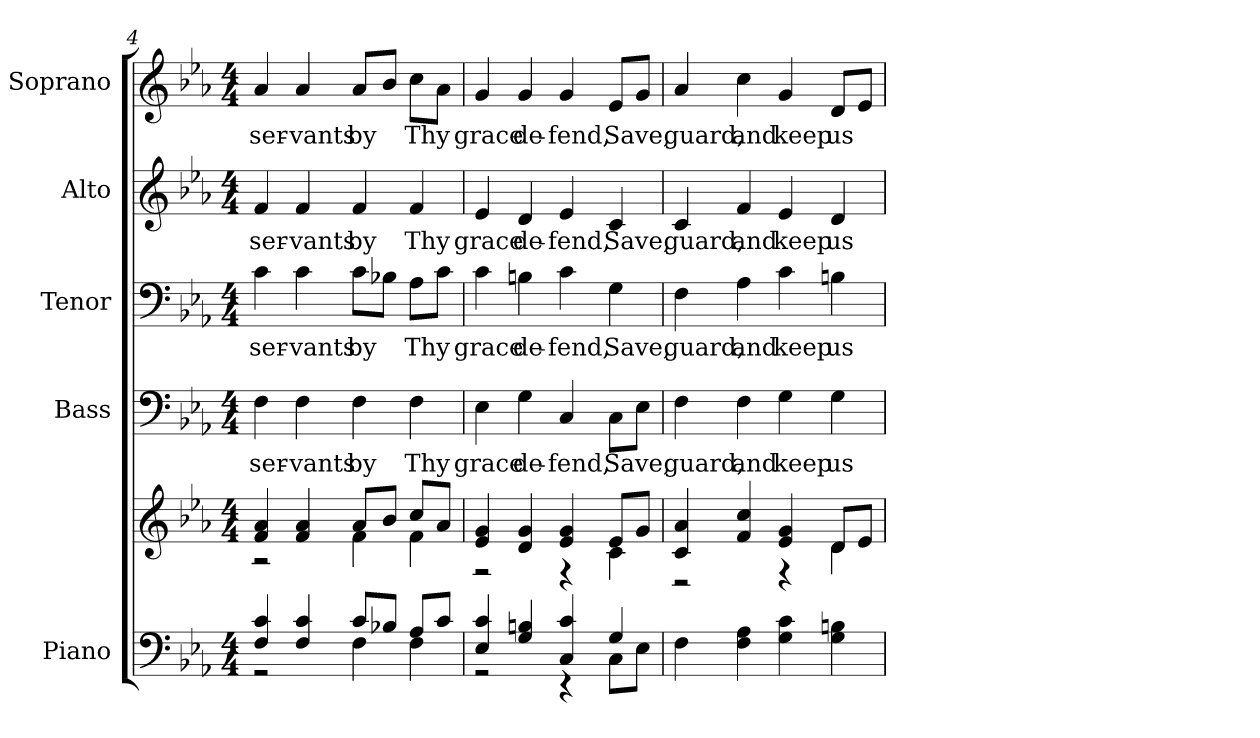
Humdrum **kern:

**kern	**kern	**kern	**text	**kern	**text	**kern	**text	**kern	**text
*part5	*part5	*part4	*part4	*part3	*part3	*part2	*part2	*part1	*part1
*staff6	*staff5	*staff4	*staff4	*staff3	*staff3	*staff2	*staff2	*staff1	*staff1
*I"Piano	*	*I"Bass	*	*I"Tenor	*	*I"Alto	*	*I"Soprano	*
*I'Pno.	*	*I'B.	*	*I'T.	*	*I'A.	*	*I'S.	*
*clefF4	*clefG2	*clefF4	*	*clefF4	*	*clefG2	*	*clefG2	*
*k[b-e-a-]	*k[b-e-a-]	*k[b-e-a-]	*	*k[b-e-a-]	*	*k[b-e-a-]	*	*k[b-e-a-]	*
*E-:	*E-:	*E-:	*	*E-:	*	*E-:	*	*E-:	*
*M4/4	*M4/4	*M4/4	*	*M4/4	*	*M4/4	*	*M4/4	*
=4	=4	=4	=4	=4	=4	=4	=4	=4	=4
*^	*^	*	*	*	*	*	*	*	*
!	!	!	!	!	!LO:LY:b:color=#000000	!	!	!	!	!	!
!	!	!	!	!	!	!	!LO:LY:b:color=#000000	!	!	!	!
!	!	!	!	!	!	!	!	!	!LO:LY:b:color=#000000	!	!
!	!	!	!	!	!	!	!	!	!	!	!LO:LY:b:color=#000000
4Fi/ 4ci	2r	4fi/ 4a-i	2r	4Fi\	ser-	4ci\	ser-	4fi/	ser-	4a-i/	ser-
!	!	!	!	!	!LO:LY:b:color=#000000	!	!	!	!	!	!
!	!	!	!	!	!	!	!LO:LY:b:color=#000000	!	!	!	!
!	!	!	!	!	!	!	!	!	!LO:LY:b:color=#000000	!	!
!	!	!	!	!	!	!	!	!	!	!	!LO:LY:b:color=#000000
4Fi/ 4ci	.	4fi/ 4a-i	.	4Fi\	-vants	4ci\	-vants	4fi/	-vants	4a-i/	-vants
!	!	!	!	!	!LO:LY:b:color=#000000	!	!	!	!	!	!
!	!	!	!	!	!	!	!LO:LY:b:color=#000000	!	!	!	!
!	!	!	!	!	!	!	!	!	!LO:LY:b:color=#000000	!	!
!	!	!	!	!	!	!	!	!	!	!	!LO:LY:b:color=#000000
8ci/L	4Fi\	8a-i/L	4fi\	4Fi\	by	8ci\L	by	4fi/	by	8a-i/L	by
8B-Xi/J	.	8b-i/J	.	.	.	8B-Xi\J	.	.	.	8b-i/J	.
!	!	!	!	!	!LO:LY:b:color=#000000	!	!	!	!	!	!
!	!	!	!	!	!	!	!LO:LY:b:color=#000000	!	!	!	!
!	!	!	!	!	!	!	!	!	!LO:LY:b:color=#000000	!	!
!	!	!	!	!	!	!	!	!	!	!	!LO:LY:b:color=#000000
8A-i/L	4Fi\	8cci/L	4fi\	4Fi\	Thy	8A-i\L	Thy	4fi/	Thy	8cci\L	Thy
8ci/J	.	8a-i/J	.	.	.	8ci\J	.	.	.	8a-i\J	.
!!LO:PB:g=z
=5	=5	=5	=5	=5	=5	=5	=5	=5	=5	=5	=5
!	!	!	!	!	!LO:LY:b:color=#000000	!	!	!	!	!	!
!	!	!	!	!	!	!	!LO:LY:b:color=#000000	!	!	!	!
!	!	!	!	!	!	!	!	!	!LO:LY:b:color=#000000	!	!
!	!	!	!	!	!	!	!	!	!	!	!LO:LY:b:color=#000000
4E-i/ 4ci	2r	4e-i/ 4gi	2r	4E-i\	grace	4ci\	grace	4e-i/	grace	4gi/	grace
!	!	!	!	!	!LO:LY:b:color=#000000	!	!	!	!	!	!
!	!	!	!	!	!	!	!LO:LY:b:color=#000000	!	!	!	!
!	!	!	!	!	!	!	!	!	!LO:LY:b:color=#000000	!	!
!	!	!	!	!	!	!	!	!	!	!	!LO:LY:b:color=#000000
4Gi/ 4Bni	.	4di/ 4gi	.	4Gi\	de-	4Bni\	de-	4di/	de-	4gi/	de-
!	!	!	!	!	!LO:LY:b:color=#000000	!	!	!	!	!	!
!	!	!	!	!	!	!	!LO:LY:b:color=#000000	!	!	!	!
!	!	!	!	!	!	!	!	!	!LO:LY:b:color=#000000	!	!
!	!	!	!	!	!	!	!	!	!	!	!LO:LY:b:color=#000000
4Ci/ 4ci	4r	4e-i/ 4gi	4r	4Ci/	-fend,	4ci\	-fend,	4e-i/	-fend,	4gi/	-fend,
!	!	!	!	!	!LO:LY:b:color=#000000	!	!	!	!	!	!
!	!	!	!	!	!	!	!LO:LY:b:color=#000000	!	!	!	!
!	!	!	!	!	!	!	!	!	!LO:LY:b:color=#000000	!	!
!	!	!	!	!	!	!	!	!	!	!	!LO:LY:b:color=#000000
4Gi/	8Ci\L	8e-i/L	4ci\	8Ci\L	Save,	4Gi\	Save,	4ci/	Save,	8e-i/L	Save,
.	8E-i\J	8gi/J	.	8E-i\J	.	.	.	.	.	8gi/J	.
*v	*v	*	*	*	*	*	*	*	*	*	*
=6	=6	=6	=6	=6	=6	=6	=6	=6	=6	=6
*^	*	*	*	*	*	*	*	*	*	*
!	!	!	!	!	!LO:LY:b:color=#000000	!	!	!	!	!	!
*v	*v	*	*	*	*	*	*	*	*	*	*
*^	*	*	*	*	*	*	*	*	*	*
!	!	!	!	!	!	!	!LO:LY:b:color=#000000	!	!	!	!
*v	*v	*	*	*	*	*	*	*	*	*	*
*^	*	*	*	*	*	*	*	*	*	*
!	!	!	!	!	!	!	!	!	!LO:LY:b:color=#000000	!	!
*v	*v	*	*	*	*	*	*	*	*	*	*
*^	*	*	*	*	*	*	*	*	*	*
!	!	!	!	!	!	!	!	!	!	!	!LO:LY:b:color=#000000
*v	*v	*	*	*	*	*	*	*	*	*	*
4Fi\	4ci/ 4a-i	2r	4Fi\	guard,	4Fi\	guard,	4ci/	guard,	4a-i/	guard,
!	!	!	!	!LO:LY:b:color=#000000	!	!	!	!	!	!
!	!	!	!	!	!	!LO:LY:b:color=#000000	!	!	!	!
!	!	!	!	!	!	!	!	!LO:LY:b:color=#000000	!	!
!	!	!	!	!	!	!	!	!	!	!LO:LY:b:color=#000000
4Fi\ 4A-i	4fi/ 4cci	.	4Fi\	and	4A-i\	and	4fi/	and	4cci\	and
!	!	!	!	!LO:LY:b:color=#000000	!	!	!	!	!	!
!	!	!	!	!	!	!LO:LY:b:color=#000000	!	!	!	!
!	!	!	!	!	!	!	!	!LO:LY:b:color=#000000	!	!
!	!	!	!	!	!	!	!	!	!	!LO:LY:b:color=#000000
4Gi\ 4ci	4e-i/ 4gi	4r	4Gi\	keep	4ci\	keep	4e-i/	keep	4gi/	keep
!	!	!	!	!LO:LY:b:color=#000000	!	!	!	!	!	!
!	!	!	!	!	!	!LO:LY:b:color=#000000	!	!	!	!
!	!	!	!	!	!	!	!	!LO:LY:b:color=#000000	!	!
!	!	!	!	!	!	!	!	!	!	!LO:LY:b:color=#000000
4Gi\ 4Bni	8di/L	4di\	4Gi\	us	4Bni\	us	4di/	us	8di/L	us
.	8e-i/J	.	.	.	.	.	.	.	8e-i/J	.
*	*v	*v	*	*	*	*	*	*	*	*
=	=	=	=	=	=	=	=	=	=
*-	*-	*-	*-	*-	*-	*-	*-	*-	*-
